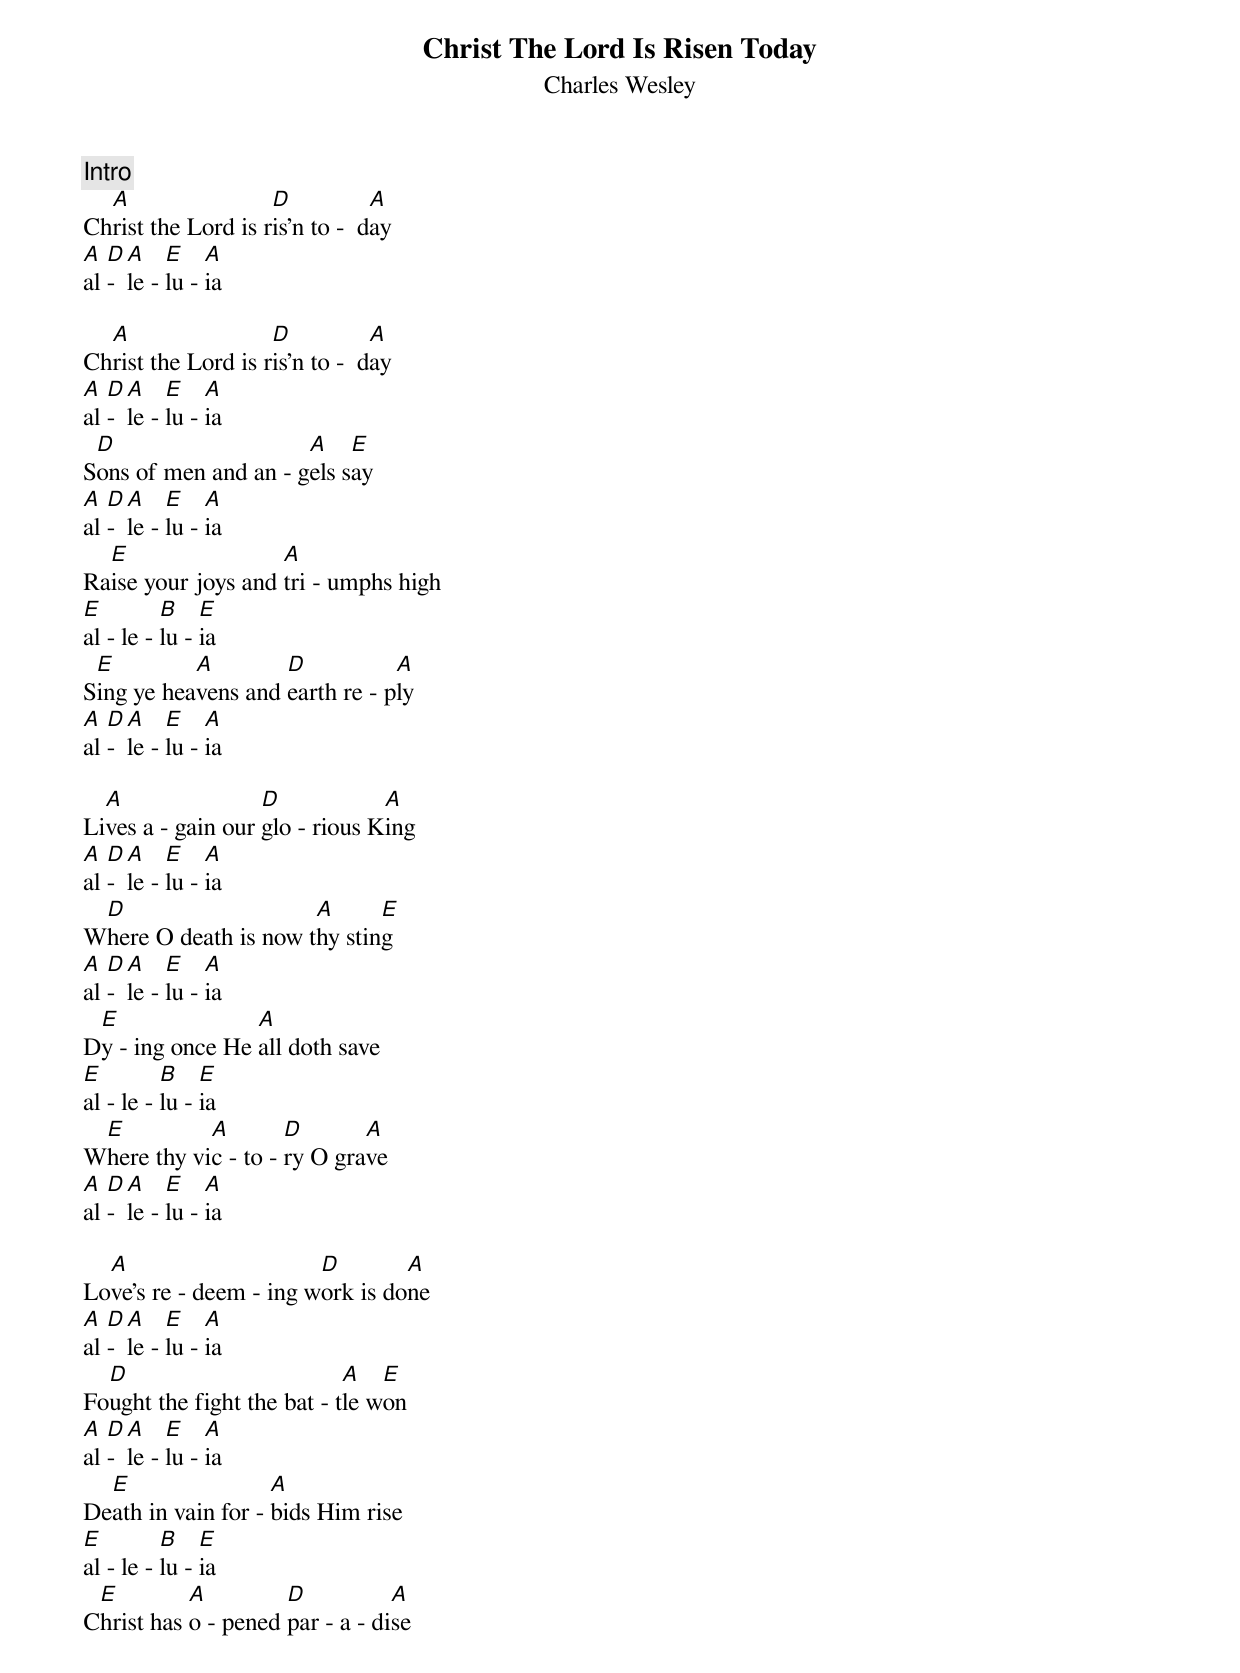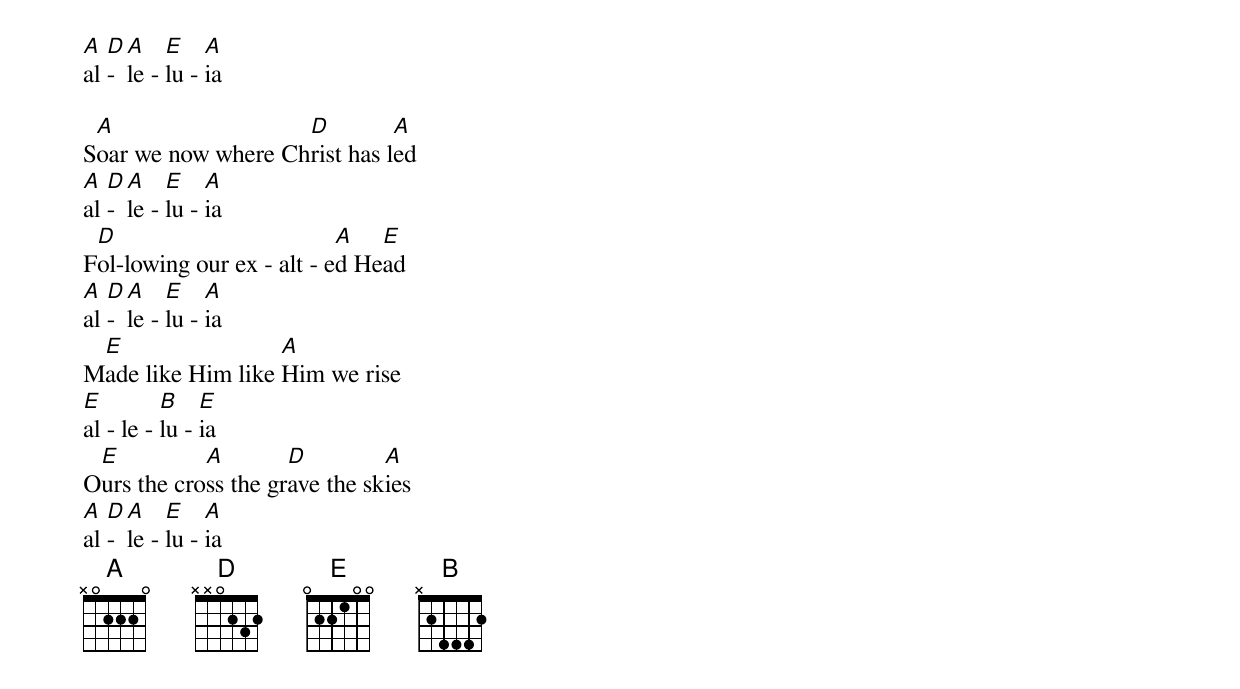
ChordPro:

{title:Christ The Lord Is Risen Today}
{subtitle:Charles Wesley}
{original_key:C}
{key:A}
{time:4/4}
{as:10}

{c:Intro}
Ch[A]rist the Lord is r[D]is'n to -  d[A]ay
[A]al [D]- [A]le - [E]lu - [A]ia

Ch[A]rist the Lord is r[D]is'n to -  d[A]ay
[A]al [D]- [A]le - [E]lu - [A]ia
S[D]ons of men and an - g[A]els s[E]ay
[A]al [D]- [A]le - [E]lu - [A]ia
Ra[E]ise your joys and [A]tri - umphs high
[E]al - le - [B]lu - [E]ia
S[E]ing ye hea[A]vens and [D]earth re - p[A]ly
[A]al [D]- [A]le - [E]lu - [A]ia

Li[A]ves a - gain our [D]glo - rious K[A]ing
[A]al [D]- [A]le - [E]lu - [A]ia
W[D]here O death is now t[A]hy stin[E]g
[A]al [D]- [A]le - [E]lu - [A]ia
D[E]y - ing once He [A]all doth save
[E]al - le - [B]lu - [E]ia
W[E]here thy vi[A]c - to - [D]ry O gra[A]ve
[A]al [D]- [A]le - [E]lu - [A]ia

Lo[A]ve's re - deem - ing w[D]ork is do[A]ne
[A]al [D]- [A]le - [E]lu - [A]ia
Fo[D]ught the fight the bat - t[A]le w[E]on
[A]al [D]- [A]le - [E]lu - [A]ia
De[E]ath in vain for - [A]bids Him rise
[E]al - le - [B]lu - [E]ia
C[E]hrist has [A]o - pened [D]par - a - di[A]se
[A]al [D]- [A]le - [E]lu - [A]ia

S[A]oar we now where Ch[D]rist has l[A]ed
[A]al [D]- [A]le - [E]lu - [A]ia
F[D]ol-lowing our ex - alt - e[A]d He[E]ad
[A]al [D]- [A]le - [E]lu - [A]ia
M[E]ade like Him like [A]Him we rise
[E]al - le - [B]lu - [E]ia
O[E]urs the cro[A]ss the gr[D]ave the sk[A]ies
[A]al [D]- [A]le - [E]lu - [A]ia
